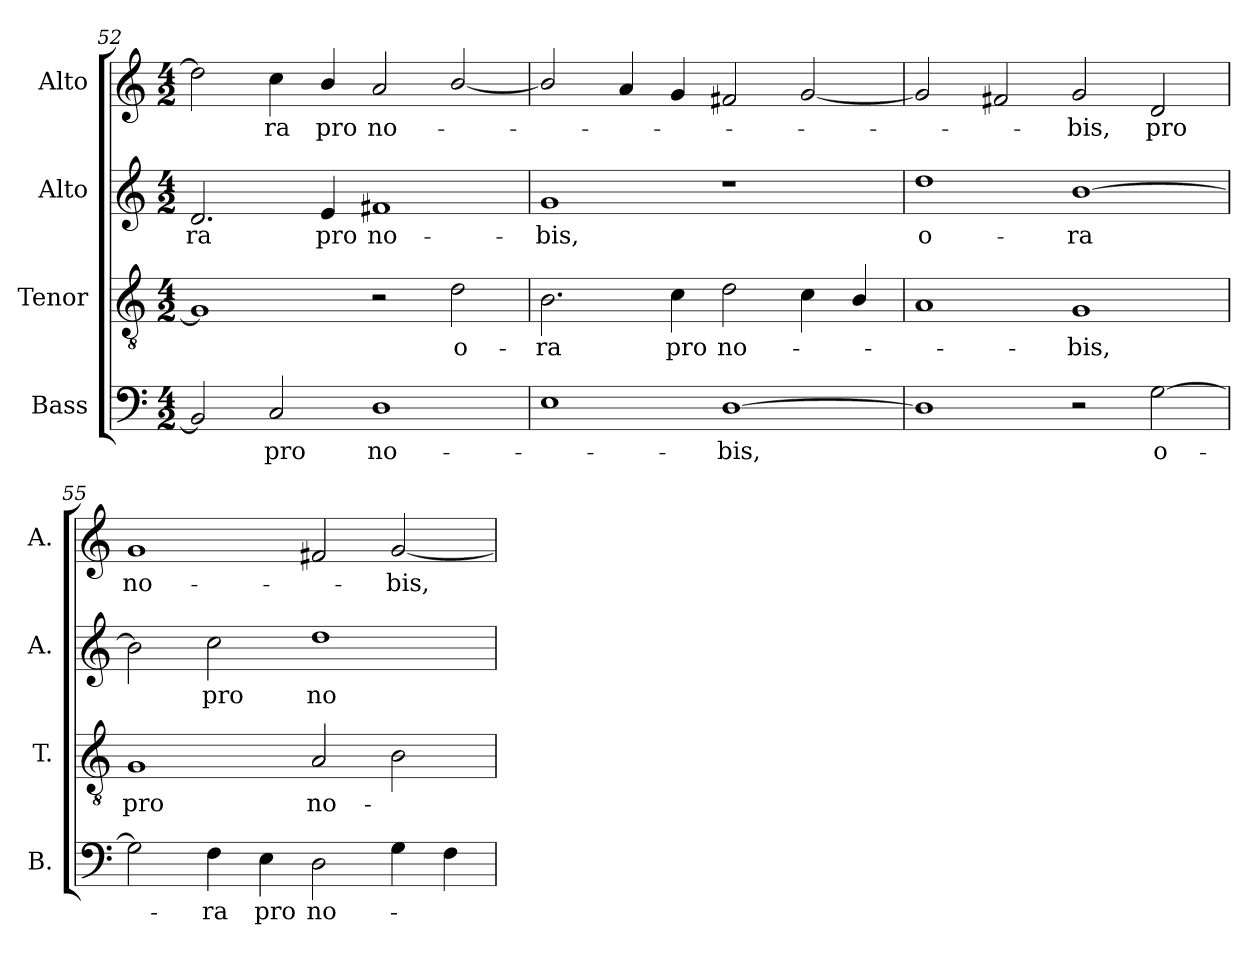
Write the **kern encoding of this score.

**kern	**text	**kern	**text	**kern	**text	**kern	**text
*part4	*part4	*part3	*part3	*part2	*part2	*part1	*part1
*staff4	*staff4	*staff3	*staff3	*staff2	*staff2	*staff1	*staff1
*I"Bass	*	*I"Tenor	*	*I"Alto	*	*I"Alto	*
*I'B.	*	*I'T.	*	*I'A.	*	*I'A.	*
*clefF4	*	*clefGv2	*	*clefG2	*	*clefG2	*
*	*	*ITrd7c12	*	*	*	*	*
*k[]	*	*k[]	*	*k[]	*	*k[]	*
*C:	*	*C:	*	*C:	*	*C:	*
*M4/2	*	*M4/2	*	*M4/2	*	*M4/2	*
=52	=52	=52	=52	=52	=52	=52	=52
!	!	!	!	!	!LO:LY:b:color=#000000	!	!
2BBi/]	.	1GGi]	.	2.di/	-ra	2ddi\]	.
!	!LO:LY:b:color=#000000	!	!	!	!	!	!
!	!	!	!	!	!	!	!LO:LY:b:color=#000000
2Ci/	pro	.	.	.	.	4cci\	-ra
!	!	!	!	!	!LO:LY:b:color=#000000	!	!
!	!	!	!	!	!	!	!LO:LY:b:color=#000000
.	.	.	.	4ei/	pro	4bi/	pro
!	!LO:LY:b:color=#000000	!	!	!	!	!	!
!	!	!	!	!	!LO:LY:b:color=#000000	!	!
!	!	!	!	!	!	!	!LO:LY:b:color=#000000
1Di	no-	2r	.	1f#Xi	no-	2ai/	no-
!	!	!	!LO:LY:b:color=#000000	!	!	!	!
.	.	2Di\	o-	.	.	[2bi/	.
=53	=53	=53	=53	=53	=53	=53	=53
!	!	!	!LO:LY:b:color=#000000	!	!	!	!
!	!	!	!	!	!LO:LY:b:color=#000000	!	!
1Ei	.	2.BBi\	-ra	1gi	-bis,	2bi/]	.
.	.	.	.	.	.	4ai/	.
!	!	!	!LO:LY:b:color=#000000	!	!	!	!
.	.	4Ci\	pro	.	.	4gi/	.
!	!LO:LY:b:color=#000000	!	!	!	!	!	!
!	!	!	!LO:LY:b:color=#000000	!	!	!	!
[1Di	-bis,	2Di\	no-	1r	.	2f#Xi/	.
.	.	4Ci\	.	.	.	[2gi/	.
.	.	4BBi/	.	.	.	.	.
=54	=54	=54	=54	=54	=54	=54	=54
!	!	!	!	!	!LO:LY:b:color=#000000	!	!
1Di]	.	1AAi	.	1ddi	o-	2gi/]	.
.	.	.	.	.	.	2f#Xi/	.
!	!	!	!LO:LY:b:color=#000000	!	!	!	!
!	!	!	!	!	!LO:LY:b:color=#000000	!	!
!	!	!	!	!	!	!	!LO:LY:b:color=#000000
2r	.	1GGi	-bis,	[1bi	-ra	2gi/	-bis,
!	!LO:LY:b:color=#000000	!	!	!	!	!	!
!	!	!	!	!	!	!	!LO:LY:b:color=#000000
[2Gi\	o-	.	.	.	.	2di/	pro
!!LO:LB:g=z
=55	=55	=55	=55	=55	=55	=55	=55
!	!	!	!LO:LY:b:color=#000000	!	!	!	!
!	!	!	!	!	!	!	!LO:LY:b:color=#000000
2Gi\]	.	1GGi	pro	2bi\]	.	1gi	no-
!	!LO:LY:b:color=#000000	!	!	!	!	!	!
!	!	!	!	!	!LO:LY:b:color=#000000	!	!
4Fi\	-ra	.	.	2cci\	pro	.	.
!	!LO:LY:b:color=#000000	!	!	!	!	!	!
4Ei\	pro	.	.	.	.	.	.
!	!LO:LY:b:color=#000000	!	!	!	!	!	!
!	!	!	!LO:LY:b:color=#000000	!	!	!	!
!	!	!	!	!	!LO:LY:b:color=#000000	!	!
2Di\	no-	2AAi/	no-	1ddi	no-	2f#Xi/	.
!	!	!	!	!	!	!	!LO:LY:b:color=#000000
4Gi\	.	2BBi\	.	.	.	[2gi/	-bis,
4Fi\	.	.	.	.	.	.	.
=	=	=	=	=	=	=	=
*-	*-	*-	*-	*-	*-	*-	*-
